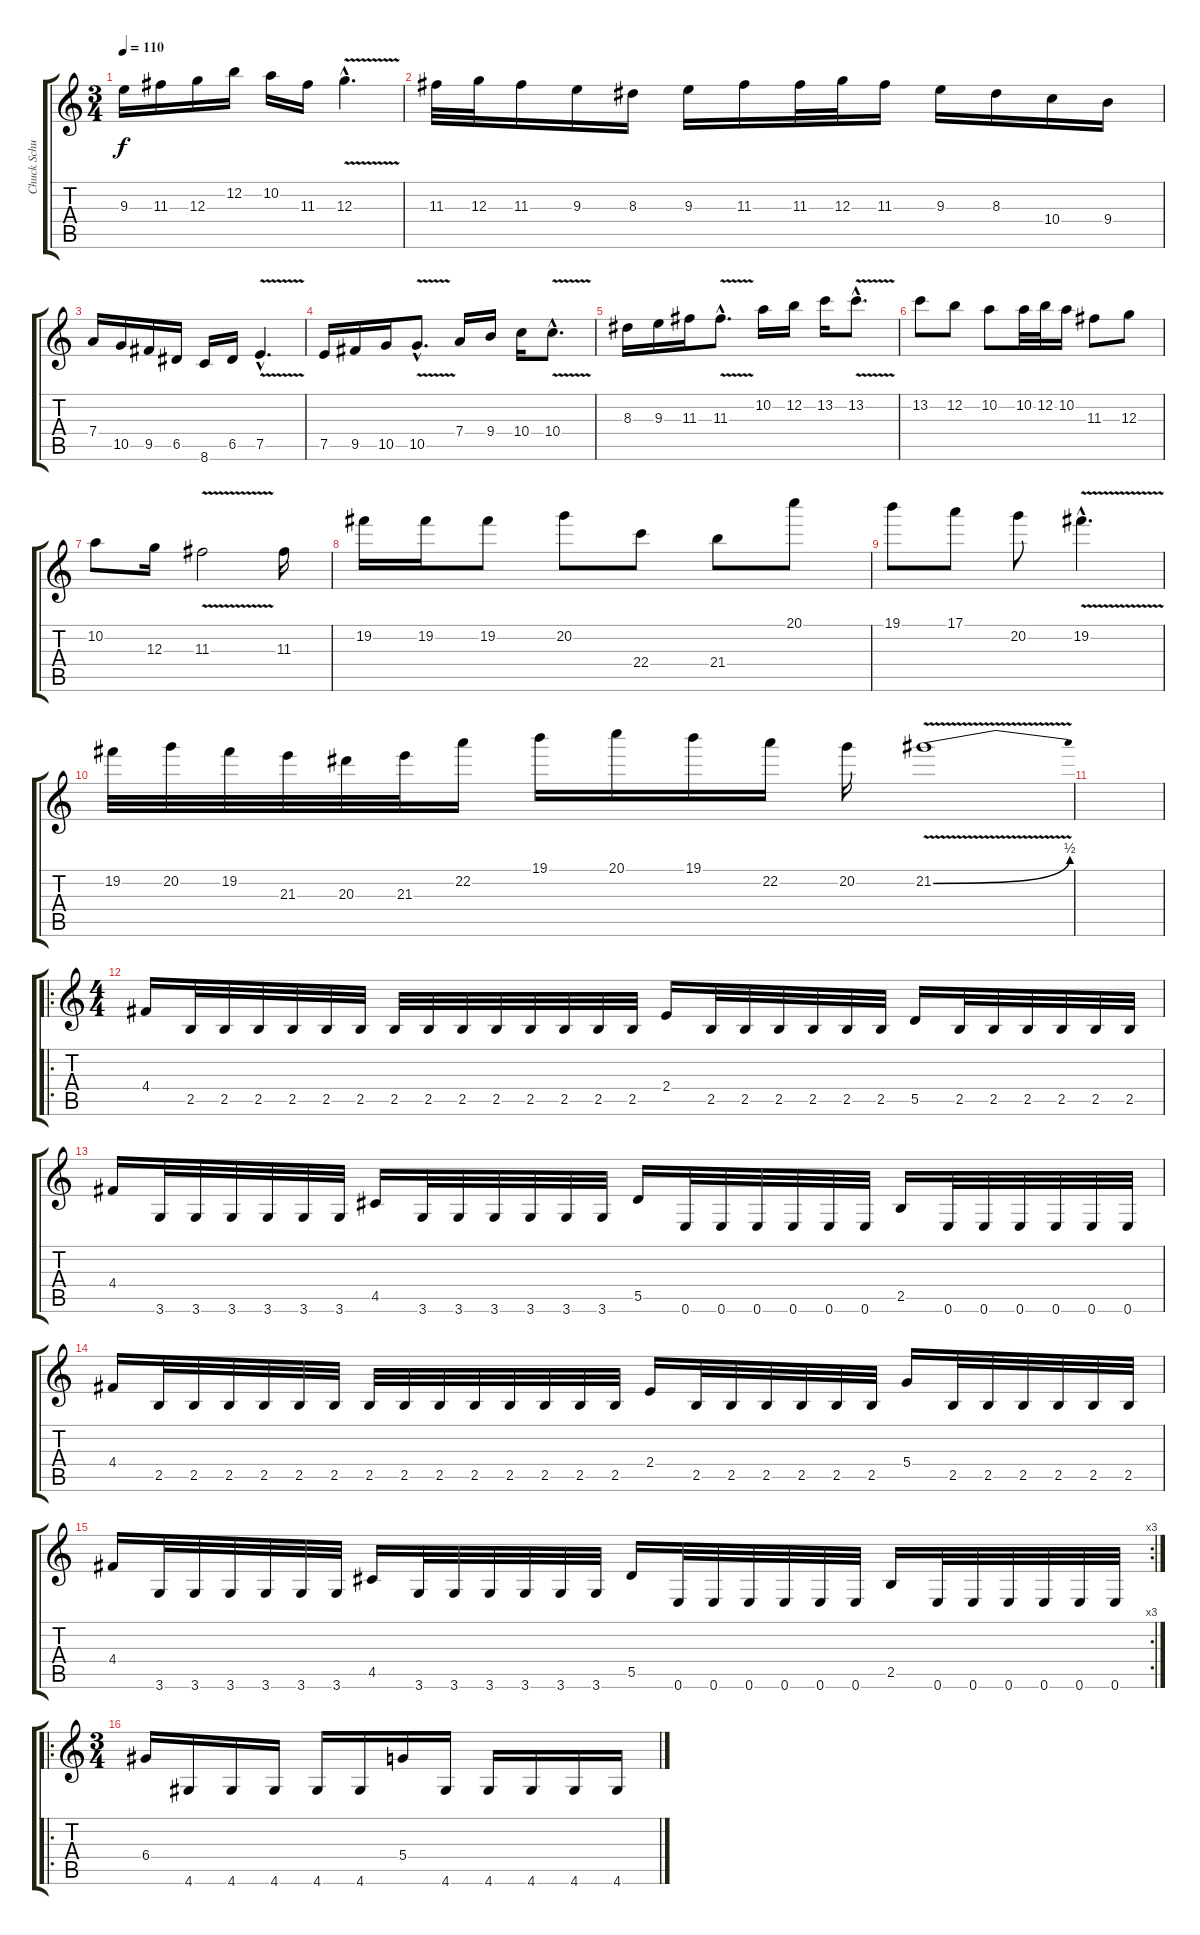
\track ("Chuck Schuldiner" "Chuck Schu") {instrument distortionguitar}
\staff {score tabs}
\tuning (E4 B3 G3 D3 A2 E2) {hide}
\ts (3 4)
\tempo 110
\clef g2
\ks c
9.3.16{dy f} 11.3.16 12.3.16 12.2.16 10.2.16 11.3.16 12.3{v hac}.4{d} |
11.3.32 12.3.32 11.3.16 9.3.16 8.3.16 9.3.16 11.3.16 11.3.32 12.3.32 11.3.16 9.3.16 8.3.16 10.4.16 9.4.16 |
7.4.16 10.5.16 9.5.16 6.5.16 8.6.16 6.5.16 7.5{v hac}.4{d} |
7.5.16 9.5.16 10.5.16 10.5{v hac}.8{d} 7.4.16 9.4.16 10.4.16 10.4{v hac}.8{d} |
8.3.16 9.3.16 11.3.16 11.3{v hac}.8{d} 10.2.16 12.2.16 13.2.16 13.2{v hac}.8{d} |
13.2.8 12.2.8 10.2.8 10.2.32 12.2.32 10.2.16 11.3.8 12.3.8 |
10.2.8 12.3.16 11.3{v}.2 11.3.16 |
19.2.16 19.2.16 19.2.8 20.2.8 22.4.8 21.4.8 20.1.8 |
19.1.8 17.1.8 20.2.8 19.2{v hac}.4{d} |
19.2.32 20.2.32 19.2.32 21.3.32 20.3.32 21.3.32 22.2.16 19.1.16 20.1.16 19.1.16 22.2.16 20.2.16 21.2{be (bend 0 0 60 2) v}.1 |
|
\ro
\ts (4 4)
4.4.16 2.5.32 2.5.32 2.5.32 2.5.32 2.5.32 2.5.32 2.5.32 2.5.32 2.5.32 2.5.32 2.5.32 2.5.32 2.5.32 2.5.32 2.4.16 2.5.32 2.5.32 2.5.32 2.5.32 2.5.32 2.5.32 5.5.16 2.5.32 2.5.32 2.5.32 2.5.32 2.5.32 2.5.32 |
4.4.16 3.6.32 3.6.32 3.6.32 3.6.32 3.6.32 3.6.32 4.5.16 3.6.32 3.6.32 3.6.32 3.6.32 3.6.32 3.6.32 5.5.16 0.6.32 0.6.32 0.6.32 0.6.32 0.6.32 0.6.32 2.5.16 0.6.32 0.6.32 0.6.32 0.6.32 0.6.32 0.6.32 |
4.4.16 2.5.32 2.5.32 2.5.32 2.5.32 2.5.32 2.5.32 2.5.32 2.5.32 2.5.32 2.5.32 2.5.32 2.5.32 2.5.32 2.5.32 2.4.16 2.5.32 2.5.32 2.5.32 2.5.32 2.5.32 2.5.32 5.4.16 2.5.32 2.5.32 2.5.32 2.5.32 2.5.32 2.5.32 |
\rc 3
4.4.16 3.6.32 3.6.32 3.6.32 3.6.32 3.6.32 3.6.32 4.5.16 3.6.32 3.6.32 3.6.32 3.6.32 3.6.32 3.6.32 5.5.16 0.6.32 0.6.32 0.6.32 0.6.32 0.6.32 0.6.32 2.5.16 0.6.32 0.6.32 0.6.32 0.6.32 0.6.32 0.6.32 |
\ro
\ts (3 4)
6.4.16 4.6.16 4.6.16 4.6.16 4.6.16 4.6.16 5.4.16 4.6.16 4.6.16 4.6.16 4.6.16 4.6.16
